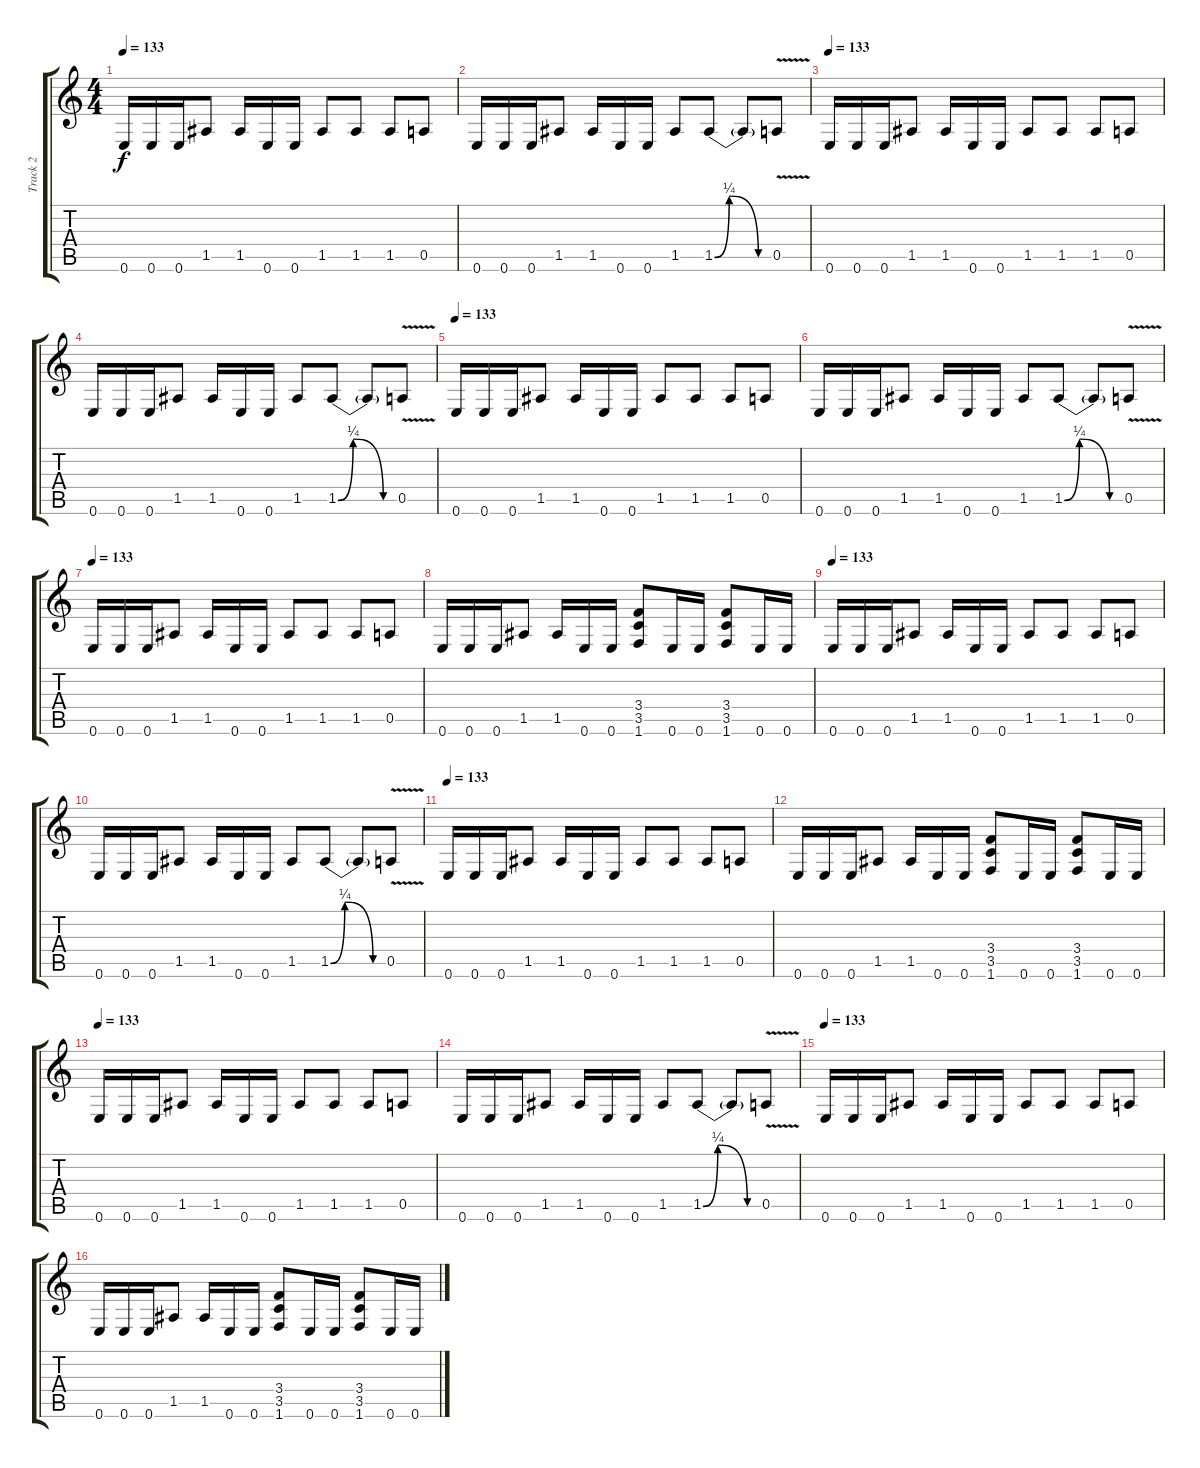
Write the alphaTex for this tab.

\track ("Track 2" "Track 2") {instrument distortionguitar}
\staff {score tabs}
\tuning (E4 B3 G3 D3 A2 E2) {hide}
\ts (4 4)
\section ("" "")
\tempo 133
\clef g2
\ks c
0.6.16{dy f} 0.6.16 0.6.16 1.5.8 1.5.16 0.6.16 0.6.16 1.5.8 1.5.8 1.5.8 0.5.8 |
0.6.16 0.6.16 0.6.16 1.5.8 1.5.16 0.6.16 0.6.16 1.5.8 1.5{be (custom 0 0 15 1 45 0 60 0)}.8 1.5{t}.8 0.5{v}.8 |
\tempo 133
0.6.16 0.6.16 0.6.16 1.5.8 1.5.16 0.6.16 0.6.16 1.5.8 1.5.8 1.5.8 0.5.8 |
0.6.16 0.6.16 0.6.16 1.5.8 1.5.16 0.6.16 0.6.16 1.5.8 1.5{be (custom 0 0 15 1 45 0 60 0)}.8 1.5{t}.8 0.5{v}.8 |
\tempo 133
0.6.16 0.6.16 0.6.16 1.5.8 1.5.16 0.6.16 0.6.16 1.5.8 1.5.8 1.5.8 0.5.8 |
0.6.16 0.6.16 0.6.16 1.5.8 1.5.16 0.6.16 0.6.16 1.5.8 1.5{be (custom 0 0 15 1 45 0 60 0)}.8 1.5{t}.8 0.5{v}.8 |
\tempo 133
0.6.16 0.6.16 0.6.16 1.5.8 1.5.16 0.6.16 0.6.16 1.5.8 1.5.8 1.5.8 0.5.8 |
0.6.16 0.6.16 0.6.16 1.5.8 1.5.16 0.6.16 0.6.16 (3.4 3.5 1.6).8 0.6.16 0.6.16 (3.4 3.5 1.6).8 0.6.16 0.6.16 |
\tempo 133
0.6.16 0.6.16 0.6.16 1.5.8 1.5.16 0.6.16 0.6.16 1.5.8 1.5.8 1.5.8 0.5.8 |
0.6.16 0.6.16 0.6.16 1.5.8 1.5.16 0.6.16 0.6.16 1.5.8 1.5{be (custom 0 0 15 1 45 0 60 0)}.8 1.5{t}.8 0.5{v}.8 |
\tempo 133
0.6.16 0.6.16 0.6.16 1.5.8 1.5.16 0.6.16 0.6.16 1.5.8 1.5.8 1.5.8 0.5.8 |
0.6.16 0.6.16 0.6.16 1.5.8 1.5.16 0.6.16 0.6.16 (3.4 3.5 1.6).8 0.6.16 0.6.16 (3.4 3.5 1.6).8 0.6.16 0.6.16 |
\tempo 133
0.6.16 0.6.16 0.6.16 1.5.8 1.5.16 0.6.16 0.6.16 1.5.8 1.5.8 1.5.8 0.5.8 |
0.6.16 0.6.16 0.6.16 1.5.8 1.5.16 0.6.16 0.6.16 1.5.8 1.5{be (custom 0 0 15 1 45 0 60 0)}.8 1.5{t}.8 0.5{v}.8 |
\tempo 133
0.6.16 0.6.16 0.6.16 1.5.8 1.5.16 0.6.16 0.6.16 1.5.8 1.5.8 1.5.8 0.5.8 |
0.6.16 0.6.16 0.6.16 1.5.8 1.5.16 0.6.16 0.6.16 (3.4 3.5 1.6).8 0.6.16 0.6.16 (3.4 3.5 1.6).8 0.6.16 0.6.16
